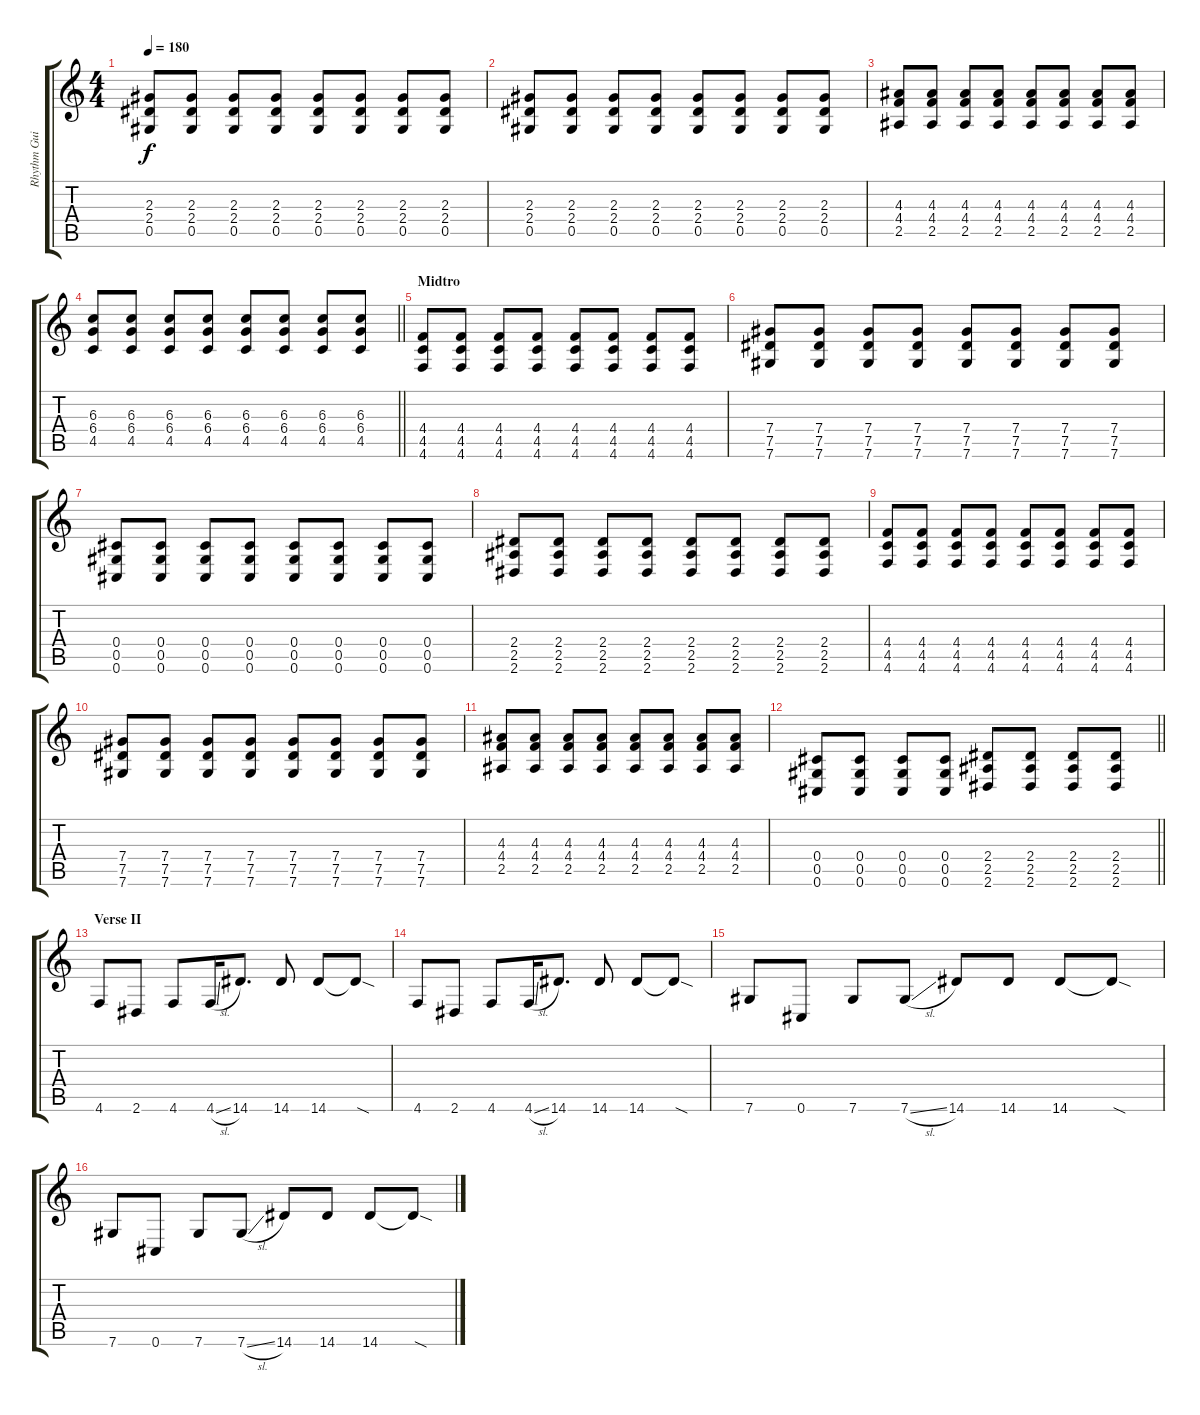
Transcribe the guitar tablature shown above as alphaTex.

\track ("Rhythm Guitar" "Rhythm Gui") {instrument distortionguitar}
\staff {score tabs}
\tuning (Eb4 Bb3 Gb3 Db3 Ab2 Db2) {hide}
\ts (4 4)
\tempo 180
\clef g2
\ks c
(2.3 2.4 0.5).8{dy f} (2.3 2.4 0.5).8 (2.3 2.4 0.5).8 (2.3 2.4 0.5).8 (2.3 2.4 0.5).8 (2.3 2.4 0.5).8 (2.3 2.4 0.5).8 (2.3 2.4 0.5).8 |
(2.3 2.4 0.5).8 (2.3 2.4 0.5).8 (2.3 2.4 0.5).8 (2.3 2.4 0.5).8 (2.3 2.4 0.5).8 (2.3 2.4 0.5).8 (2.3 2.4 0.5).8 (2.3 2.4 0.5).8 |
(4.3 4.4 2.5).8 (4.3 4.4 2.5).8 (4.3 4.4 2.5).8 (4.3 4.4 2.5).8 (4.3 4.4 2.5).8 (4.3 4.4 2.5).8 (4.3 4.4 2.5).8 (4.3 4.4 2.5).8 |
\barLineRight lightlight
(6.3 6.4 4.5).8 (6.3 6.4 4.5).8 (6.3 6.4 4.5).8 (6.3 6.4 4.5).8 (6.3 6.4 4.5).8 (6.3 6.4 4.5).8 (6.3 6.4 4.5).8 (6.3 6.4 4.5).8 |
\section ("" "Midtro")
(4.4 4.5 4.6).8 (4.4 4.5 4.6).8 (4.4 4.5 4.6).8 (4.4 4.5 4.6).8 (4.4 4.5 4.6).8 (4.4 4.5 4.6).8 (4.4 4.5 4.6).8 (4.4 4.5 4.6).8 |
(7.4 7.5 7.6).8 (7.4 7.5 7.6).8 (7.4 7.5 7.6).8 (7.4 7.5 7.6).8 (7.4 7.5 7.6).8 (7.4 7.5 7.6).8 (7.4 7.5 7.6).8 (7.4 7.5 7.6).8 |
(0.4 0.5 0.6).8 (0.4 0.5 0.6).8 (0.4 0.5 0.6).8 (0.4 0.5 0.6).8 (0.4 0.5 0.6).8 (0.4 0.5 0.6).8 (0.4 0.5 0.6).8 (0.4 0.5 0.6).8 |
(2.4 2.5 2.6).8 (2.4 2.5 2.6).8 (2.4 2.5 2.6).8 (2.4 2.5 2.6).8 (2.4 2.5 2.6).8 (2.4 2.5 2.6).8 (2.4 2.5 2.6).8 (2.4 2.5 2.6).8 |
(4.4 4.5 4.6).8 (4.4 4.5 4.6).8 (4.4 4.5 4.6).8 (4.4 4.5 4.6).8 (4.4 4.5 4.6).8 (4.4 4.5 4.6).8 (4.4 4.5 4.6).8 (4.4 4.5 4.6).8 |
(7.4 7.5 7.6).8 (7.4 7.5 7.6).8 (7.4 7.5 7.6).8 (7.4 7.5 7.6).8 (7.4 7.5 7.6).8 (7.4 7.5 7.6).8 (7.4 7.5 7.6).8 (7.4 7.5 7.6).8 |
(4.3 4.4 2.5).8 (4.3 4.4 2.5).8 (4.3 4.4 2.5).8 (4.3 4.4 2.5).8 (4.3 4.4 2.5).8 (4.3 4.4 2.5).8 (4.3 4.4 2.5).8 (4.3 4.4 2.5).8 |
\barLineRight lightlight
(0.4 0.5 0.6).8 (0.4 0.5 0.6).8 (0.4 0.5 0.6).8 (0.4 0.5 0.6).8 (2.4 2.5 2.6).8 (2.4 2.5 2.6).8 (2.4 2.5 2.6).8 (2.4 2.5 2.6).8 |
\section ("" "Verse II")
4.6.8 2.6.8 4.6.8 4.6{sl}.16 14.6.8{d} 14.6.8 14.6.8 14.6{sod t}.8 |
4.6.8 2.6.8 4.6.8 4.6{sl}.16 14.6.8{d} 14.6.8 14.6.8 14.6{sod t}.8 |
7.6.8 0.6.8 7.6.8 7.6{sl}.8 14.6.8 14.6.8 14.6.8 14.6{sod t}.8 |
7.6.8 0.6.8 7.6.8 7.6{sl}.8 14.6.8 14.6.8 14.6.8 14.6{sod t}.8
